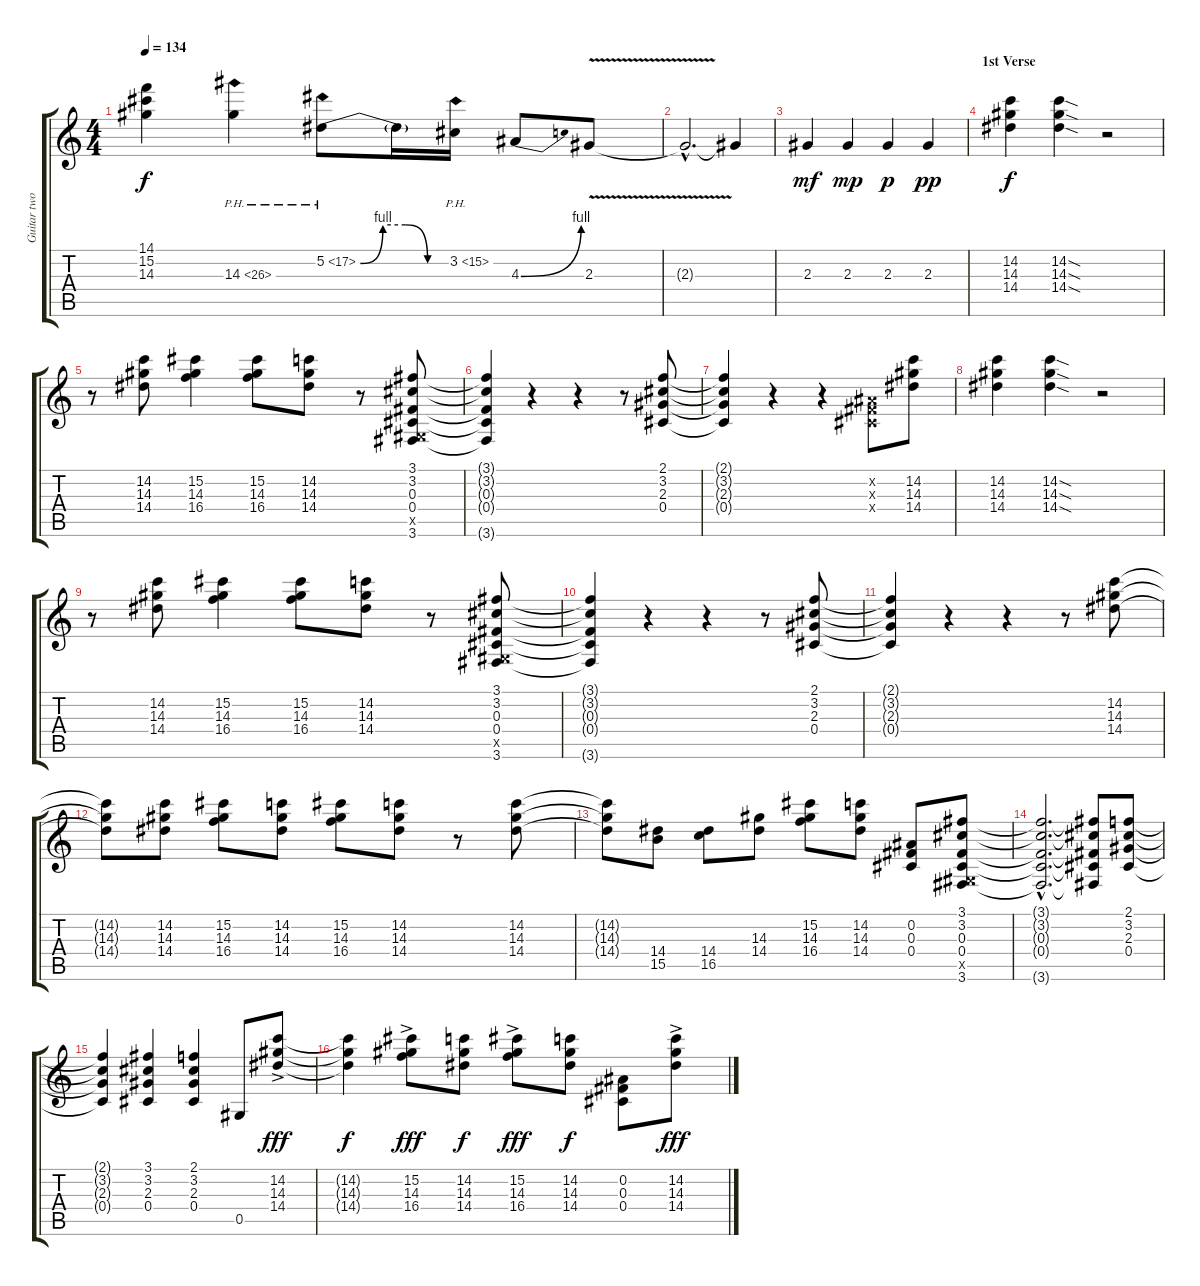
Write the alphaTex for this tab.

\track ("Guitar two (rythm guitar)" "Guitar two") {instrument distortionguitar}
\staff {score tabs}
\tuning (Eb4 Bb3 Gb3 Db3 Ab2 Eb2) {hide}
\ts (4 4)
\tempo 134
\clef g2
\ks c
(14.1{t} 15.2{t} 14.3{t}).4{dy f} 14.3{ph 12}.4 5.2{be (custom 0 0 15 4 30 4 45 0 60 0) ph 12}.8 5.2{t}.16 3.2{ph 12}.16 4.3{be (bend 0 0 60 4)}.8 2.3{v}.8 |
2.3{hac t}.2{d} 2.3{t}.4 |
2.3.4{dy mf} 2.3.4{dy mp} 2.3.4{dy p} 2.3.4{dy pp} |
\section ("" "1st Verse")
(14.2 14.3 14.4).4{dy f} (14.2{sod} 14.3{sod} 14.4{sod}).4 r.2 |
r.8 (14.2 14.3 14.4).8 (15.2 14.3 16.4).4 (15.2 14.3 16.4).8 (14.2 14.3 14.4).8 r.8 (3.1 3.2 0.3 0.4 0.5{x} 3.6).8 |
(3.1{t} 3.2{t} 0.3{t} 0.4{t} 3.6{t}).4 r.4 r.4 r.8 (2.1 3.2 2.3 0.4).8 |
(2.1{t} 3.2{t} 2.3{t} 0.4{t}).4 r.4 r.4 (0.2{x} 0.3{x} 0.4{x}).8 (14.2 14.3 14.4).8 |
(14.2 14.3 14.4).4 (14.2{sod} 14.3{sod} 14.4{sod}).4 r.2 |
r.8 (14.2 14.3 14.4).8 (15.2 14.3 16.4).4 (15.2 14.3 16.4).8 (14.2 14.3 14.4).8 r.8 (3.1 3.2 0.3 0.4 0.5{x} 3.6).8 |
(3.1{t} 3.2{t} 0.3{t} 0.4{t} 3.6{t}).4 r.4 r.4 r.8 (2.1 3.2 2.3 0.4).8 |
(2.1{t} 3.2{t} 2.3{t} 0.4{t}).4 r.4 r.4 r.8 (14.2 14.3 14.4).8 |
(14.2{t} 14.3{t} 14.4{t}).8 (14.2 14.3 14.4).8 (15.2 14.3 16.4).8 (14.2 14.3 14.4).8 (15.2 14.3 16.4).8 (14.2 14.3 14.4).8 r.8 (14.2 14.3 14.4).8 |
(14.2{t} 14.3{t} 14.4{t}).8 (14.4 15.5).8 (14.4 16.5).8 (14.3 14.4).8 (15.2 14.3 16.4).8 (14.2 14.3 14.4).8 (0.2 0.3 0.4).8 (3.1 3.2 0.3 0.4 0.5{x} 3.6).8 |
(3.1{hac t} 3.2{hac t} 0.3{hac t} 0.4{hac t} 3.6{hac t}).2{d} (3.1{t} 3.2{t} 0.3{t} 0.4{t} 3.6{t}).8 (2.1 3.2 2.3 0.4).8 |
(2.1{t} 3.2{t} 2.3{t} 0.4{t}).4 (3.1 3.2 2.3 0.4).4 (2.1 3.2 2.3 0.4).4 0.5.8 (14.2{ac} 14.3{ac} 14.4{ac}).8{dy fff} |
(14.2{t} 14.3{t} 14.4{t}).4{dy f} (15.2{ac} 14.3{ac} 16.4{ac}).8{dy fff} (14.2 14.3 14.4).8{dy f} (15.2{ac} 14.3{ac} 16.4{ac}).8{dy fff} (14.2 14.3 14.4).8{dy f} (0.2 0.3 0.4).8 (14.2{ac} 14.3{ac} 14.4{ac}).8{dy fff}
